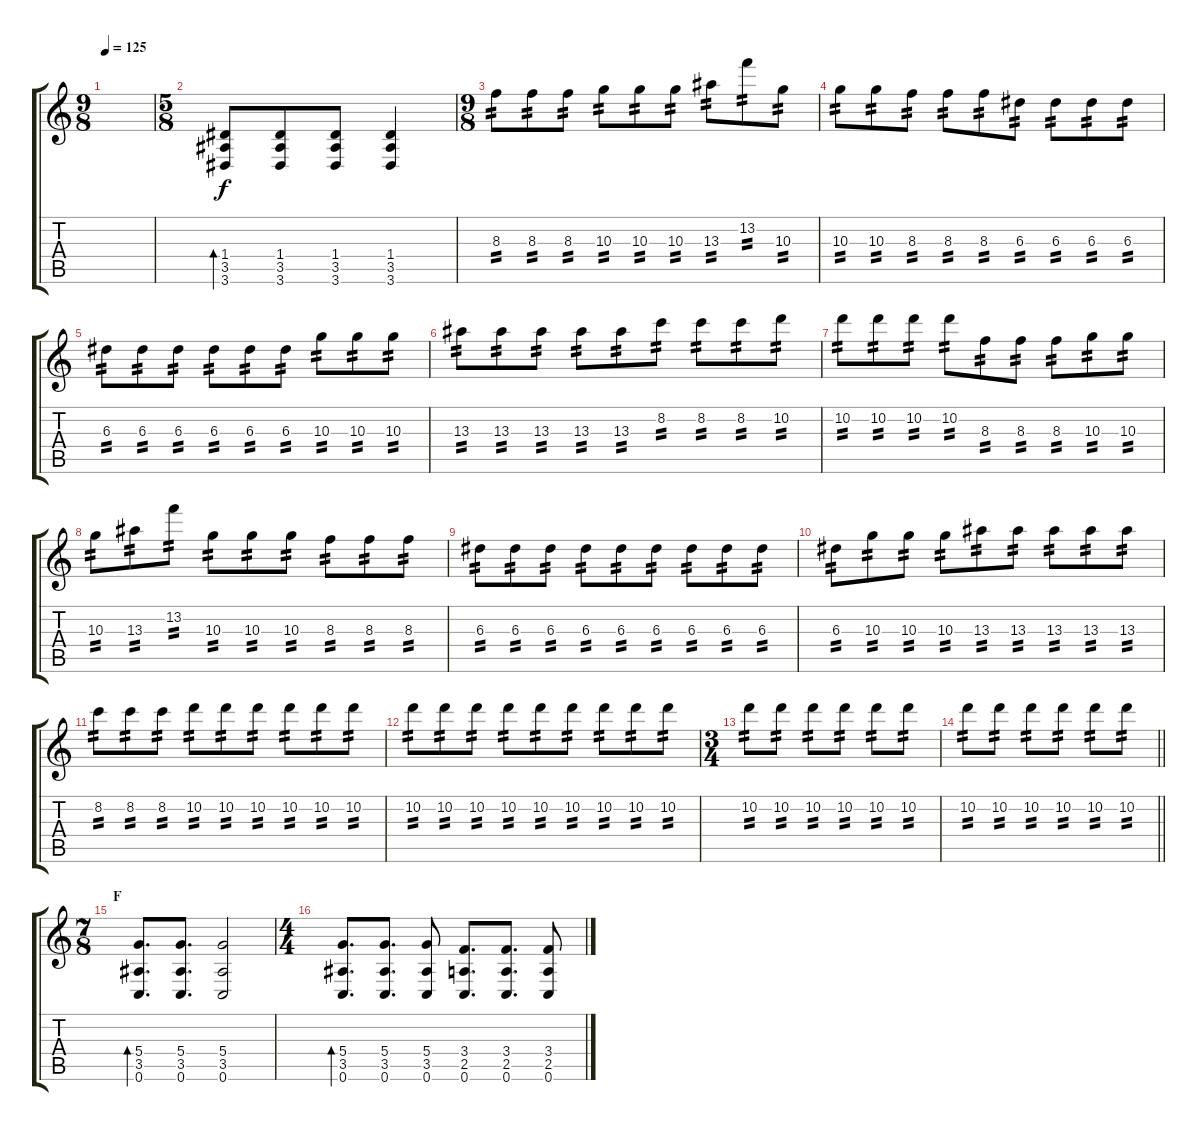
\track "" {instrument electricguitarmuted}
\staff {score tabs}
\tuning (G4 E4 A3 D3 G2 C2) {hide}
\ts (9 8)
\tempo 125
\clef g2
\ks c
|
\ts (5 8)
(1.4 3.5 3.6).8{bd 240 instrument distortionguitar} (1.4 3.5 3.6).8 (1.4 3.5 3.6).8 (1.4 3.5 3.6).4 |
\ts (9 8)
8.3.8{tp 2} 8.3.8{tp 2} 8.3.8{tp 2} 10.3.8{tp 2} 10.3.8{tp 2} 10.3.8{tp 2} 13.3.8{tp 2} 13.2.8{tp 2} 10.3.8{tp 2} |
10.3.8{tp 2} 10.3.8{tp 2} 8.3.8{tp 2} 8.3.8{tp 2} 8.3.8{tp 2} 6.3.8{tp 2} 6.3.8{tp 2} 6.3.8{tp 2} 6.3.8{tp 2} |
6.3.8{tp 2} 6.3.8{tp 2} 6.3.8{tp 2} 6.3.8{tp 2} 6.3.8{tp 2} 6.3.8{tp 2} 10.3.8{tp 2} 10.3.8{tp 2} 10.3.8{tp 2} |
13.3.8{tp 2} 13.3.8{tp 2} 13.3.8{tp 2} 13.3.8{tp 2} 13.3.8{tp 2} 8.2.8{tp 2} 8.2.8{tp 2} 8.2.8{tp 2} 10.2.8{tp 2} |
10.2.8{tp 2} 10.2.8{tp 2} 10.2.8{tp 2} 10.2.8{tp 2} 8.3.8{tp 2} 8.3.8{tp 2} 8.3.8{tp 2} 10.3.8{tp 2} 10.3.8{tp 2} |
10.3.8{tp 2} 13.3.8{tp 2} 13.2.8{tp 2} 10.3.8{tp 2} 10.3.8{tp 2} 10.3.8{tp 2} 8.3.8{tp 2} 8.3.8{tp 2} 8.3.8{tp 2} |
6.3.8{tp 2} 6.3.8{tp 2} 6.3.8{tp 2} 6.3.8{tp 2} 6.3.8{tp 2} 6.3.8{tp 2} 6.3.8{tp 2} 6.3.8{tp 2} 6.3.8{tp 2} |
6.3.8{tp 2} 10.3.8{tp 2} 10.3.8{tp 2} 10.3.8{tp 2} 13.3.8{tp 2} 13.3.8{tp 2} 13.3.8{tp 2} 13.3.8{tp 2} 13.3.8{tp 2} |
8.2.8{tp 2} 8.2.8{tp 2} 8.2.8{tp 2} 10.2.8{tp 2} 10.2.8{tp 2} 10.2.8{tp 2} 10.2.8{tp 2} 10.2.8{tp 2} 10.2.8{tp 2} |
10.2.8{tp 2} 10.2.8{tp 2} 10.2.8{tp 2} 10.2.8{tp 2} 10.2.8{tp 2} 10.2.8{tp 2} 10.2.8{tp 2} 10.2.8{tp 2} 10.2.8{tp 2} |
\ts (3 4)
10.2.8{tp 2} 10.2.8{tp 2} 10.2.8{tp 2} 10.2.8{tp 2} 10.2.8{tp 2} 10.2.8{tp 2} |
\barLineRight lightlight
10.2.8{tp 2} 10.2.8{tp 2} 10.2.8{tp 2} 10.2.8{tp 2} 10.2.8{tp 2} 10.2.8{tp 2} |
\ts (7 8)
\section ("" "F")
(5.4 3.5 0.6).8{d bd 240} (5.4 3.5 0.6).8{d} (5.4 3.5 0.6).2 |
\ts (4 4)
(5.4 3.5 0.6).8{d bd 240} (5.4 3.5 0.6).8{d} (5.4 3.5 0.6).8 (3.4 2.5 0.6).8{d} (3.4 2.5 0.6).8{d} (3.4 2.5 0.6).8
